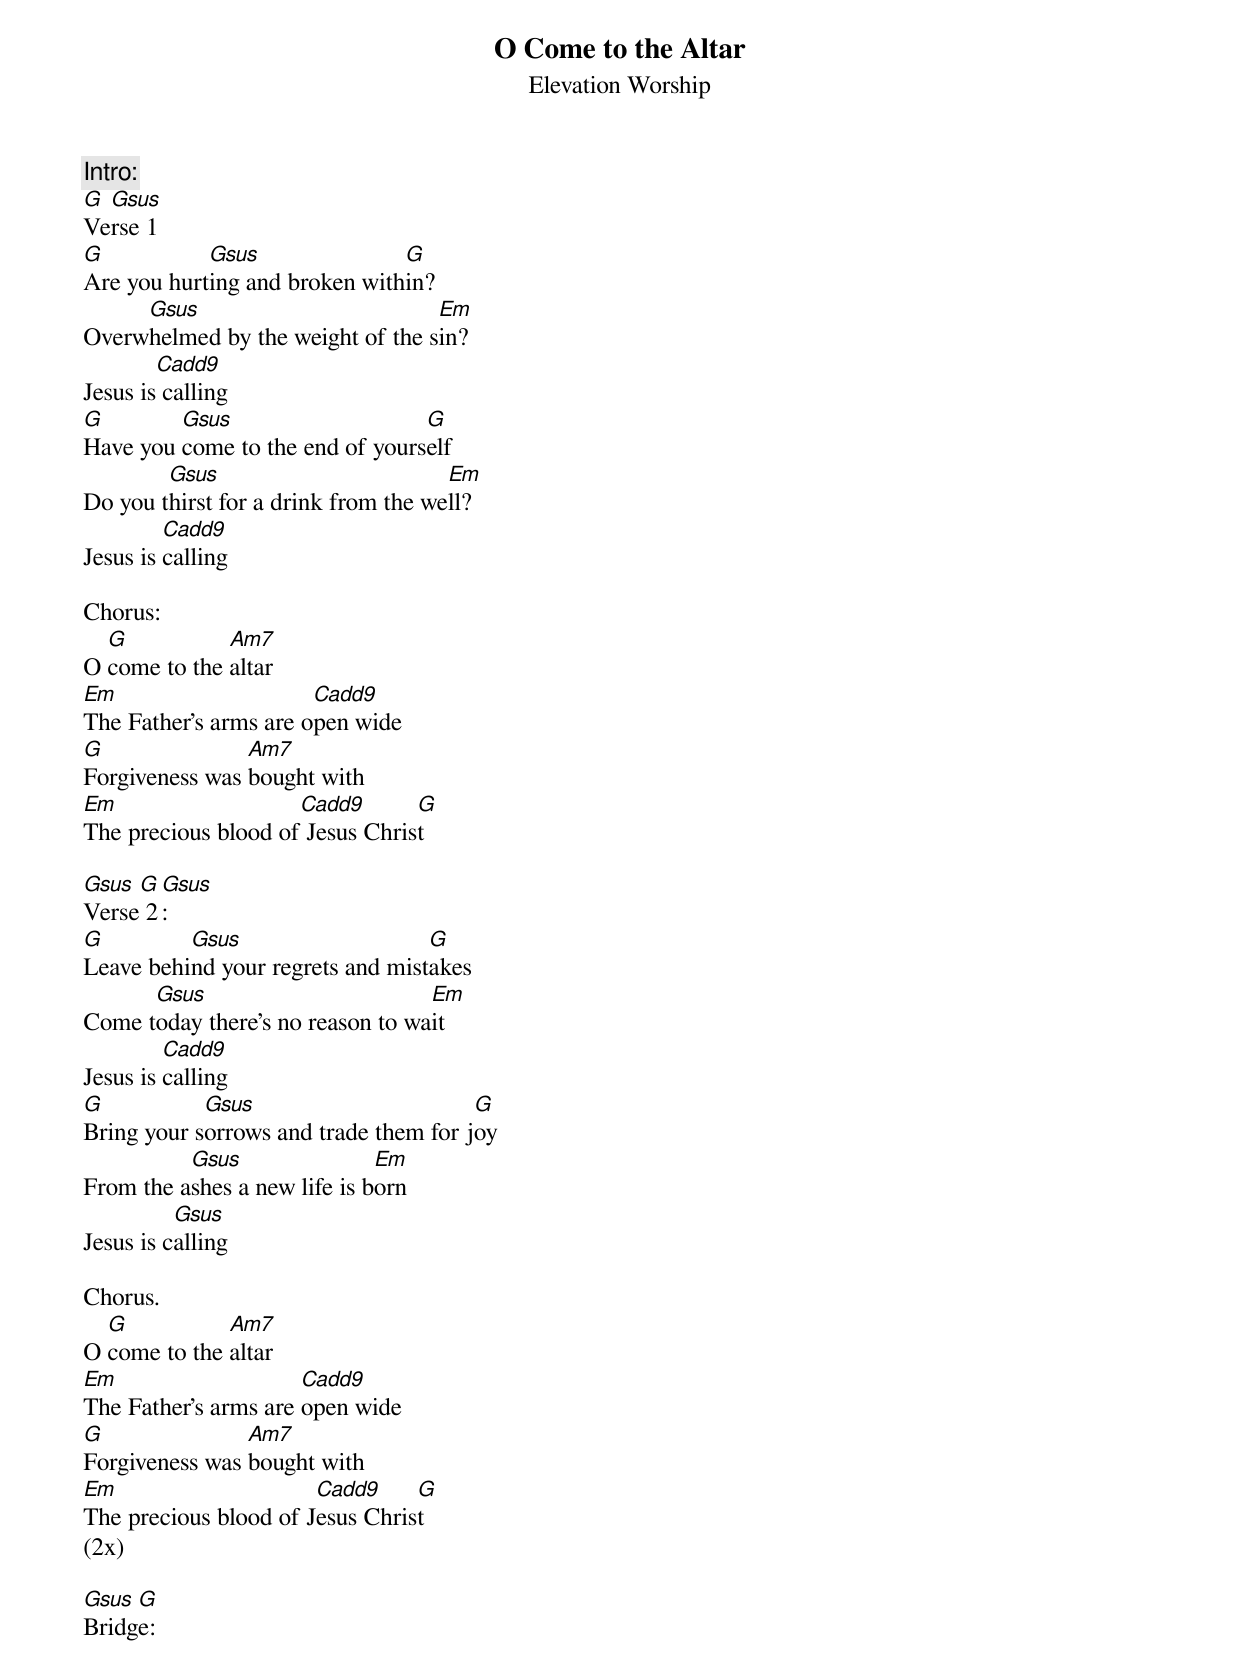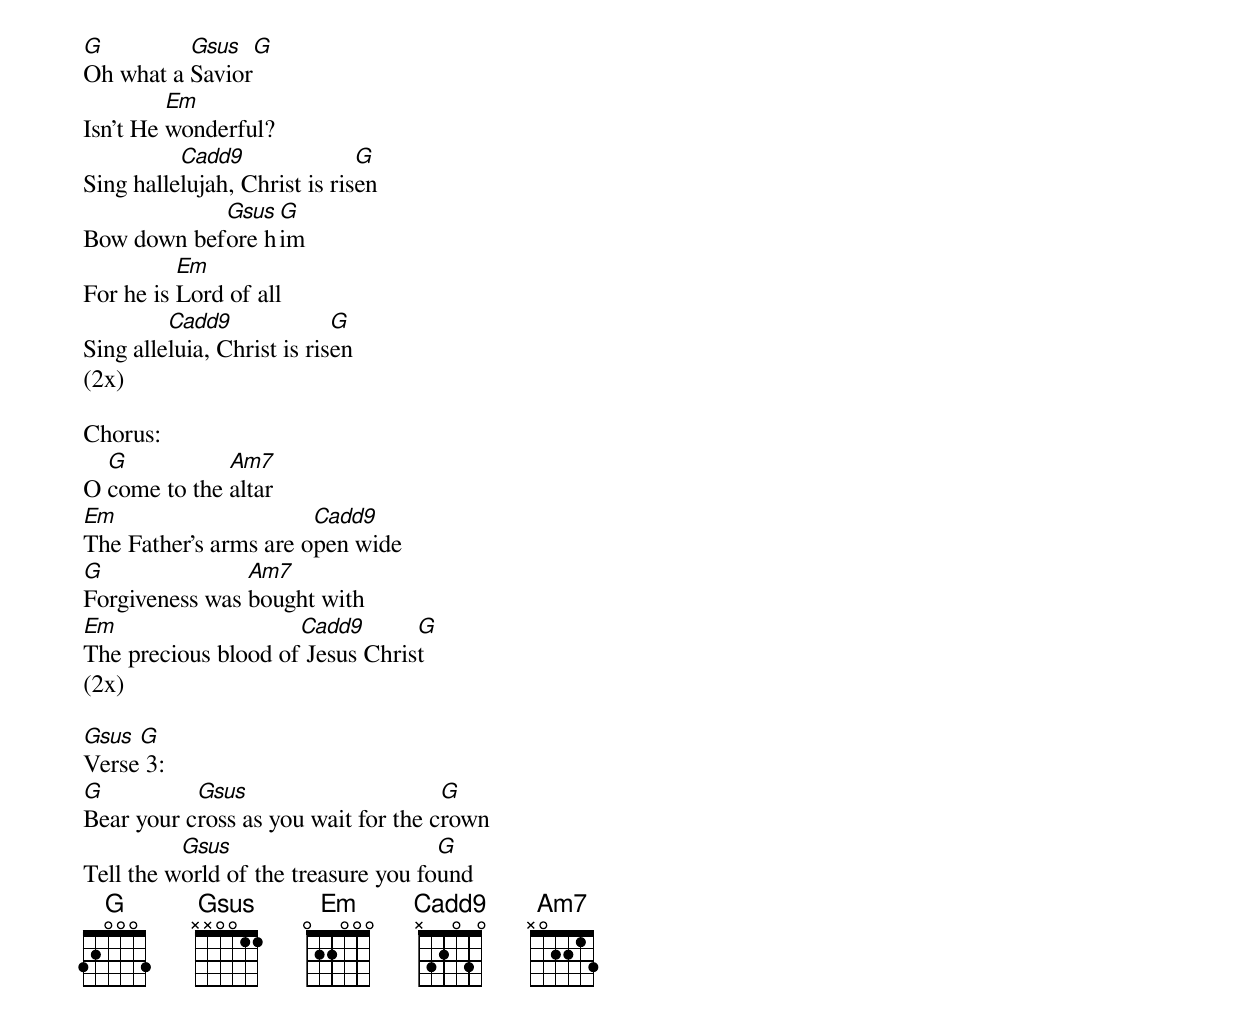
{t:O Come to the Altar}
{st:Elevation Worship}

Intro:
G Gsus
Verse 1
G           Gsus               G
Are you hurting and broken within?
     Gsus                         Em
Overwhelmed by the weight of the sin?
        Cadd9
Jesus is calling
G        Gsus                    G
Have you come to the end of yourself
        Gsus                         Em
Do you thirst for a drink from the well?
         Cadd9
Jesus is calling

Chorus:
  G           Am7
O come to the altar
Em                     Cadd9
The Father's arms are open wide
G               Am7
Forgiveness was bought with
Em                   Cadd9       G
The precious blood of Jesus Christ

Gsus G Gsus
Verse 2:
G         Gsus                    G
Leave behind your regrets and mistakes
      Gsus                        Em
Come today there's no reason to wait
         Cadd9
Jesus is calling
G           Gsus                       G
Bring your sorrows and trade them for joy
          Gsus                Em
From the ashes a new life is born
          Gsus
Jesus is calling

Chorus.
  G           Am7
O come to the altar
Em                    Cadd9
The Father's arms are open wide
G               Am7
Forgiveness was bought with
Em                     Cadd9     G
The precious blood of Jesus Christ
(2x)

Gsus G
Bridge:
G         Gsus  G
Oh what a Savior
         Em
Isn't He wonderful?
          Cadd9               G
Sing hallelujah, Christ is risen
            Gsus G
Bow down before him
          Em
For he is Lord of all
         Cadd9              G
Sing alleluia, Christ is risen
(2x)

Chorus:
  G           Am7
O come to the altar
Em                     Cadd9
The Father's arms are open wide
G               Am7
Forgiveness was bought with
Em                   Cadd9       G
The precious blood of Jesus Christ
(2x)

Gsus G
Verse 3:
G          Gsus                      G
Bear your cross as you wait for the crown
          Gsus                       G
Tell the world of the treasure you found
